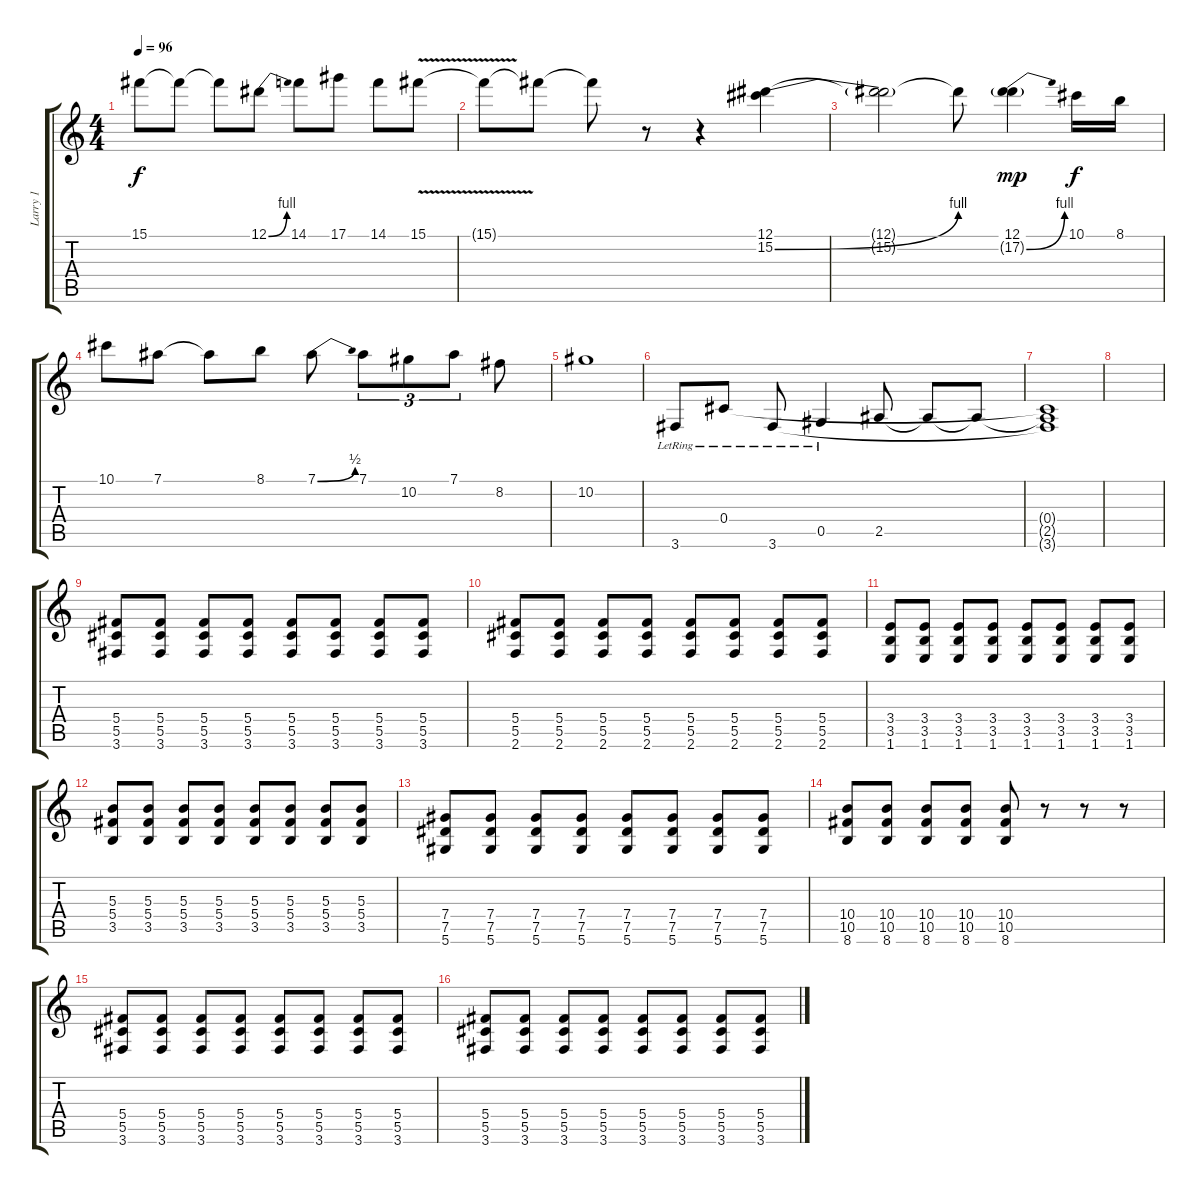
\track ("Larry 1" "Larry 1") {instrument electricguitarjazz}
\staff {score tabs}
\tuning (Eb4 Bb3 Gb3 Db3 Ab2 Eb2) {hide}
\ts (4 4)
\tempo 96
\clef g2
\ks c
15.1{t}.8{dy f} 15.1{t}.8 15.1{t}.8 12.1{be (bend 0 0 60 4)}.8 14.1.8 17.1.8 14.1.8 15.1{v}.8 |
15.1{t}.8 15.1{t}.8 15.1{t}.8 r.8 r.4 (12.1 15.2{be (bend 0 0 60 4)}).4 |
(12.1{t} 15.2{t}).2 12.1{t}.8 (12.1 17.2{be (bend 0 0 60 4) g}).4{dy mp} 10.1.16{dy f} 8.1.16 |
10.1.8 7.1.8 7.1{t}.8 8.1.8 7.1{be (bend 0 0 60 2)}.8 7.1.8{tu (3 2)} 10.2.8{tu (3 2)} 7.1.8{tu (3 2)} 8.2.8 |
10.2.1 |
3.6{lr}.8{volume 13 balance 0 instrument electricguitarjazz} 0.4{lr}.8 3.6{lr}.8 0.5{lr}.4 2.5.8 2.5{t}.8 2.5{t}.8 |
(0.4{t} 2.5{t} 3.6{t}).1 |
|
(5.4 5.5 3.6).8{volume 13 balance 16 instrument distortionguitar} (5.4 5.5 3.6).8 (5.4 5.5 3.6).8 (5.4 5.5 3.6).8 (5.4 5.5 3.6).8 (5.4 5.5 3.6).8 (5.4 5.5 3.6).8 (5.4 5.5 3.6).8 |
(5.4 5.5 2.6).8 (5.4 5.5 2.6).8 (5.4 5.5 2.6).8 (5.4 5.5 2.6).8 (5.4 5.5 2.6).8 (5.4 5.5 2.6).8 (5.4 5.5 2.6).8 (5.4 5.5 2.6).8 |
(3.4 3.5 1.6).8 (3.4 3.5 1.6).8 (3.4 3.5 1.6).8 (3.4 3.5 1.6).8 (3.4 3.5 1.6).8 (3.4 3.5 1.6).8 (3.4 3.5 1.6).8 (3.4 3.5 1.6).8 |
(5.3 5.4 3.5).8 (5.3 5.4 3.5).8 (5.3 5.4 3.5).8 (5.3 5.4 3.5).8 (5.3 5.4 3.5).8 (5.3 5.4 3.5).8 (5.3 5.4 3.5).8 (5.3 5.4 3.5).8 |
(7.4 7.5 5.6).8 (7.4 7.5 5.6).8 (7.4 7.5 5.6).8 (7.4 7.5 5.6).8 (7.4 7.5 5.6).8 (7.4 7.5 5.6).8 (7.4 7.5 5.6).8 (7.4 7.5 5.6).8 |
(10.4 10.5 8.6).8 (10.4 10.5 8.6).8 (10.4 10.5 8.6).8 (10.4 10.5 8.6).8 (10.4 10.5 8.6).8 r.8 r.8 r.8 |
(5.4 5.5 3.6).8{volume 16 balance 9 instrument distortionguitar} (5.4 5.5 3.6).8 (5.4 5.5 3.6).8 (5.4 5.5 3.6).8 (5.4 5.5 3.6).8 (5.4 5.5 3.6).8 (5.4 5.5 3.6).8 (5.4 5.5 3.6).8 |
(5.4 5.5 3.6).8{volume 16 balance 9 instrument distortionguitar} (5.4 5.5 3.6).8 (5.4 5.5 3.6).8 (5.4 5.5 3.6).8 (5.4 5.5 3.6).8 (5.4 5.5 3.6).8 (5.4 5.5 3.6).8 (5.4 5.5 3.6).8
